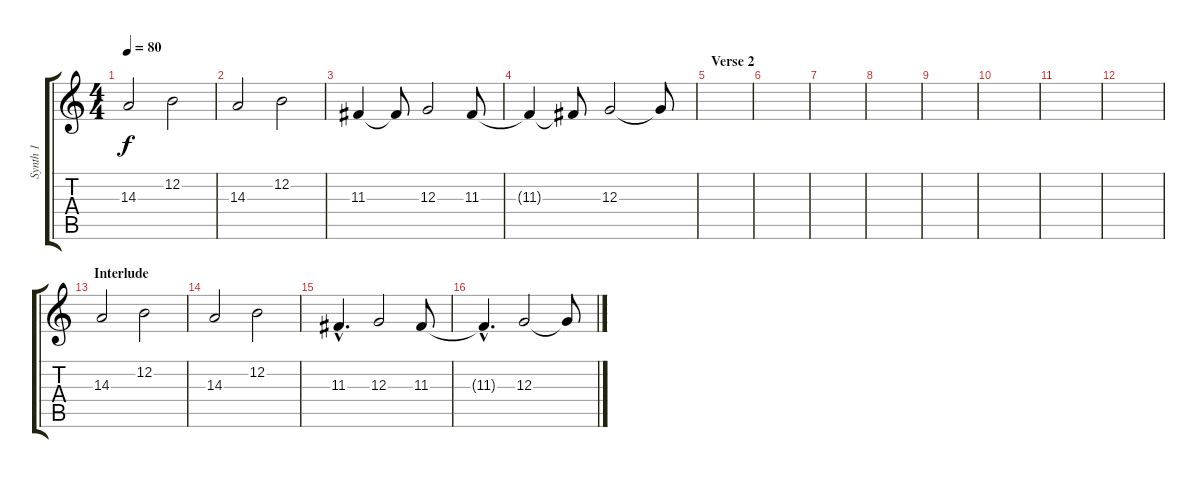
\track ("Synth 1" "Synth 1") {instrument stringensemble2}
\staff {score tabs}
\tuning (E4 B3 G3 D3 A2 E2) {hide}
\ts (4 4)
\tempo 80
\clef g2
\ks c
14.3.2{dy f} 12.2.2 |
14.3.2 12.2.2 |
11.3.4 11.3{t}.8 12.3.2 11.3.8 |
11.3{t}.4 11.3{t}.8 12.3.2 12.3{t}.8 |
\section ("" "Verse 2")
|
|
|
|
|
|
|
|
\section ("" "Interlude")
14.3.2 12.2.2 |
14.3.2 12.2.2 |
11.3{hac}.4{d} 12.3.2 11.3.8 |
11.3{hac t}.4{d} 12.3.2 12.3{t}.8
